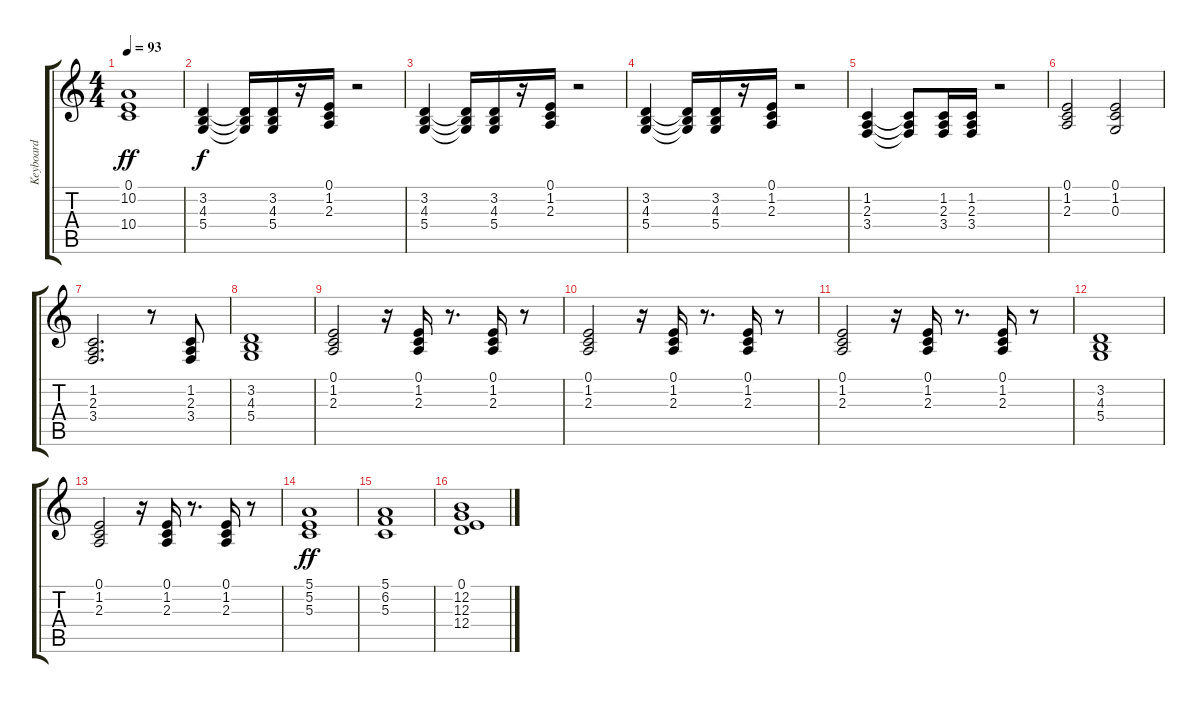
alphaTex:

\track ("Keyboard" "Keyboard") {instrument electricpiano2}
\staff {score tabs}
\tuning (E4 B3 G3 D3 A2 E2) {hide}
\ts (4 4)
\tempo 93
\clef g2
\ks c
(0.1 10.2 10.4).1{dy ff} |
(3.2 4.3 5.4).4{dy f} (3.2{t} 4.3{t} 5.4{t}).16 (3.2 4.3 5.4).16 r.16 (0.1 1.2 2.3).16 r.2 |
(3.2 4.3 5.4).4 (3.2{t} 4.3{t} 5.4{t}).16 (3.2 4.3 5.4).16 r.16 (0.1 1.2 2.3).16 r.2 |
(3.2 4.3 5.4).4 (3.2{t} 4.3{t} 5.4{t}).16 (3.2 4.3 5.4).16 r.16 (0.1 1.2 2.3).16 r.2 |
(1.2 2.3 3.4).4 (1.2{t} 2.3{t} 3.4{t}).8 (1.2 2.3 3.4).16 (1.2 2.3 3.4).16 r.2 |
(0.1 1.2 2.3).2 (0.1 1.2 0.3).2 |
(1.2 2.3 3.4).2{d} r.8 (1.2 2.3 3.4).8 |
(3.2 4.3 5.4).1 |
(0.1 1.2 2.3).2 r.16 (0.1 1.2 2.3).16 r.8{d} (0.1 1.2 2.3).16 r.8 |
(0.1 1.2 2.3).2 r.16 (0.1 1.2 2.3).16 r.8{d} (0.1 1.2 2.3).16 r.8 |
(0.1 1.2 2.3).2 r.16 (0.1 1.2 2.3).16 r.8{d} (0.1 1.2 2.3).16 r.8 |
(3.2 4.3 5.4).1 |
(0.1 1.2 2.3).2 r.16 (0.1 1.2 2.3).16 r.8{d} (0.1 1.2 2.3).16 r.8 |
(5.1 5.2 5.3).1{dy ff} |
(5.1 6.2 5.3).1 |
(0.1 12.2 12.3 12.4).1
